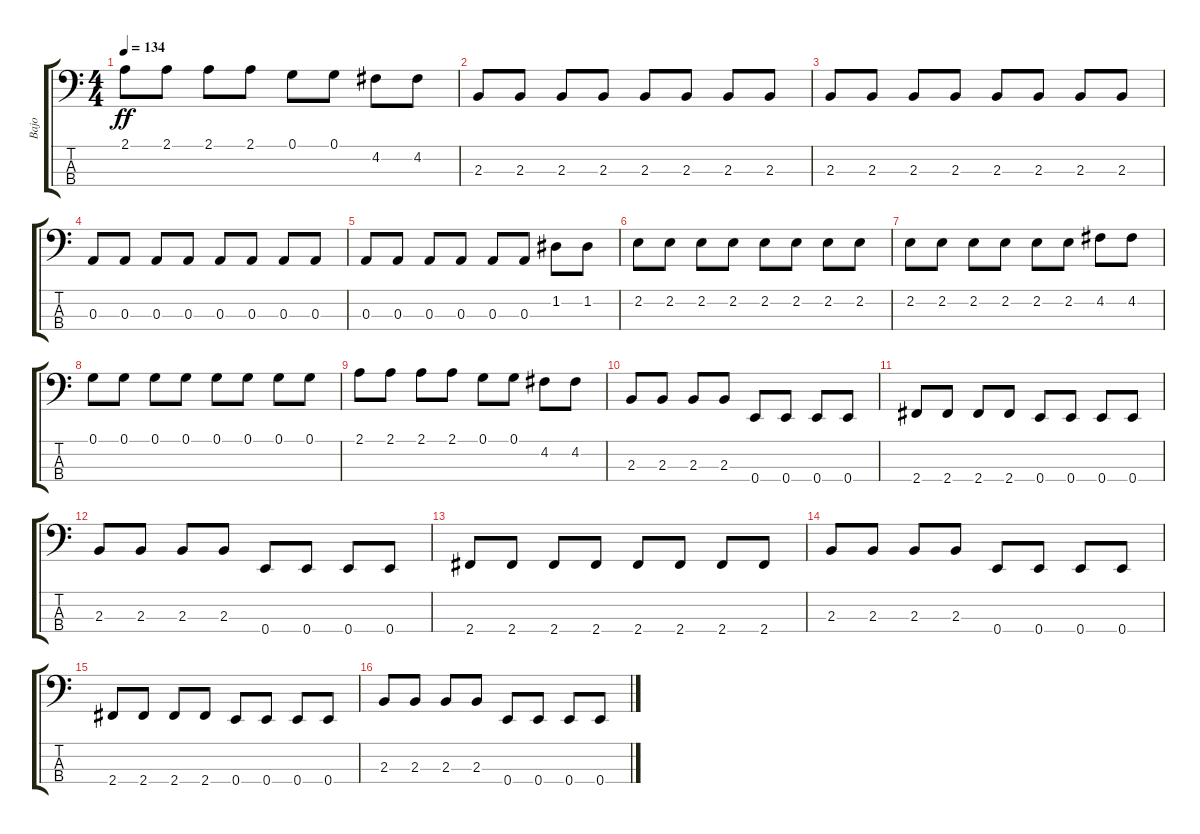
\track ("Bajo" "Bajo") {instrument electricbassfinger}
\staff {score tabs}
\tuning (G2 D2 A1 E1) {hide}
\ts (4 4)
\tempo 134
\clef f4
\ks c
2.1.8{dy ff} 2.1.8 2.1.8 2.1.8 0.1.8 0.1.8 4.2.8 4.2.8 |
2.3.8 2.3.8 2.3.8 2.3.8 2.3.8 2.3.8 2.3.8 2.3.8 |
2.3.8 2.3.8 2.3.8 2.3.8 2.3.8 2.3.8 2.3.8 2.3.8 |
0.3.8 0.3.8 0.3.8 0.3.8 0.3.8 0.3.8 0.3.8 0.3.8 |
0.3.8 0.3.8 0.3.8 0.3.8 0.3.8 0.3.8 1.2.8 1.2.8 |
2.2.8 2.2.8 2.2.8 2.2.8 2.2.8 2.2.8 2.2.8 2.2.8 |
2.2.8 2.2.8 2.2.8 2.2.8 2.2.8 2.2.8 4.2.8 4.2.8 |
0.1.8 0.1.8 0.1.8 0.1.8 0.1.8 0.1.8 0.1.8 0.1.8 |
2.1.8 2.1.8 2.1.8 2.1.8 0.1.8 0.1.8 4.2.8 4.2.8 |
2.3.8 2.3.8 2.3.8 2.3.8 0.4.8 0.4.8 0.4.8 0.4.8 |
2.4.8 2.4.8 2.4.8 2.4.8 0.4.8 0.4.8 0.4.8 0.4.8 |
2.3.8 2.3.8 2.3.8 2.3.8 0.4.8 0.4.8 0.4.8 0.4.8 |
2.4.8 2.4.8 2.4.8 2.4.8 2.4.8 2.4.8 2.4.8 2.4.8 |
2.3.8 2.3.8 2.3.8 2.3.8 0.4.8 0.4.8 0.4.8 0.4.8 |
2.4.8 2.4.8 2.4.8 2.4.8 0.4.8 0.4.8 0.4.8 0.4.8 |
2.3.8 2.3.8 2.3.8 2.3.8 0.4.8 0.4.8 0.4.8 0.4.8
